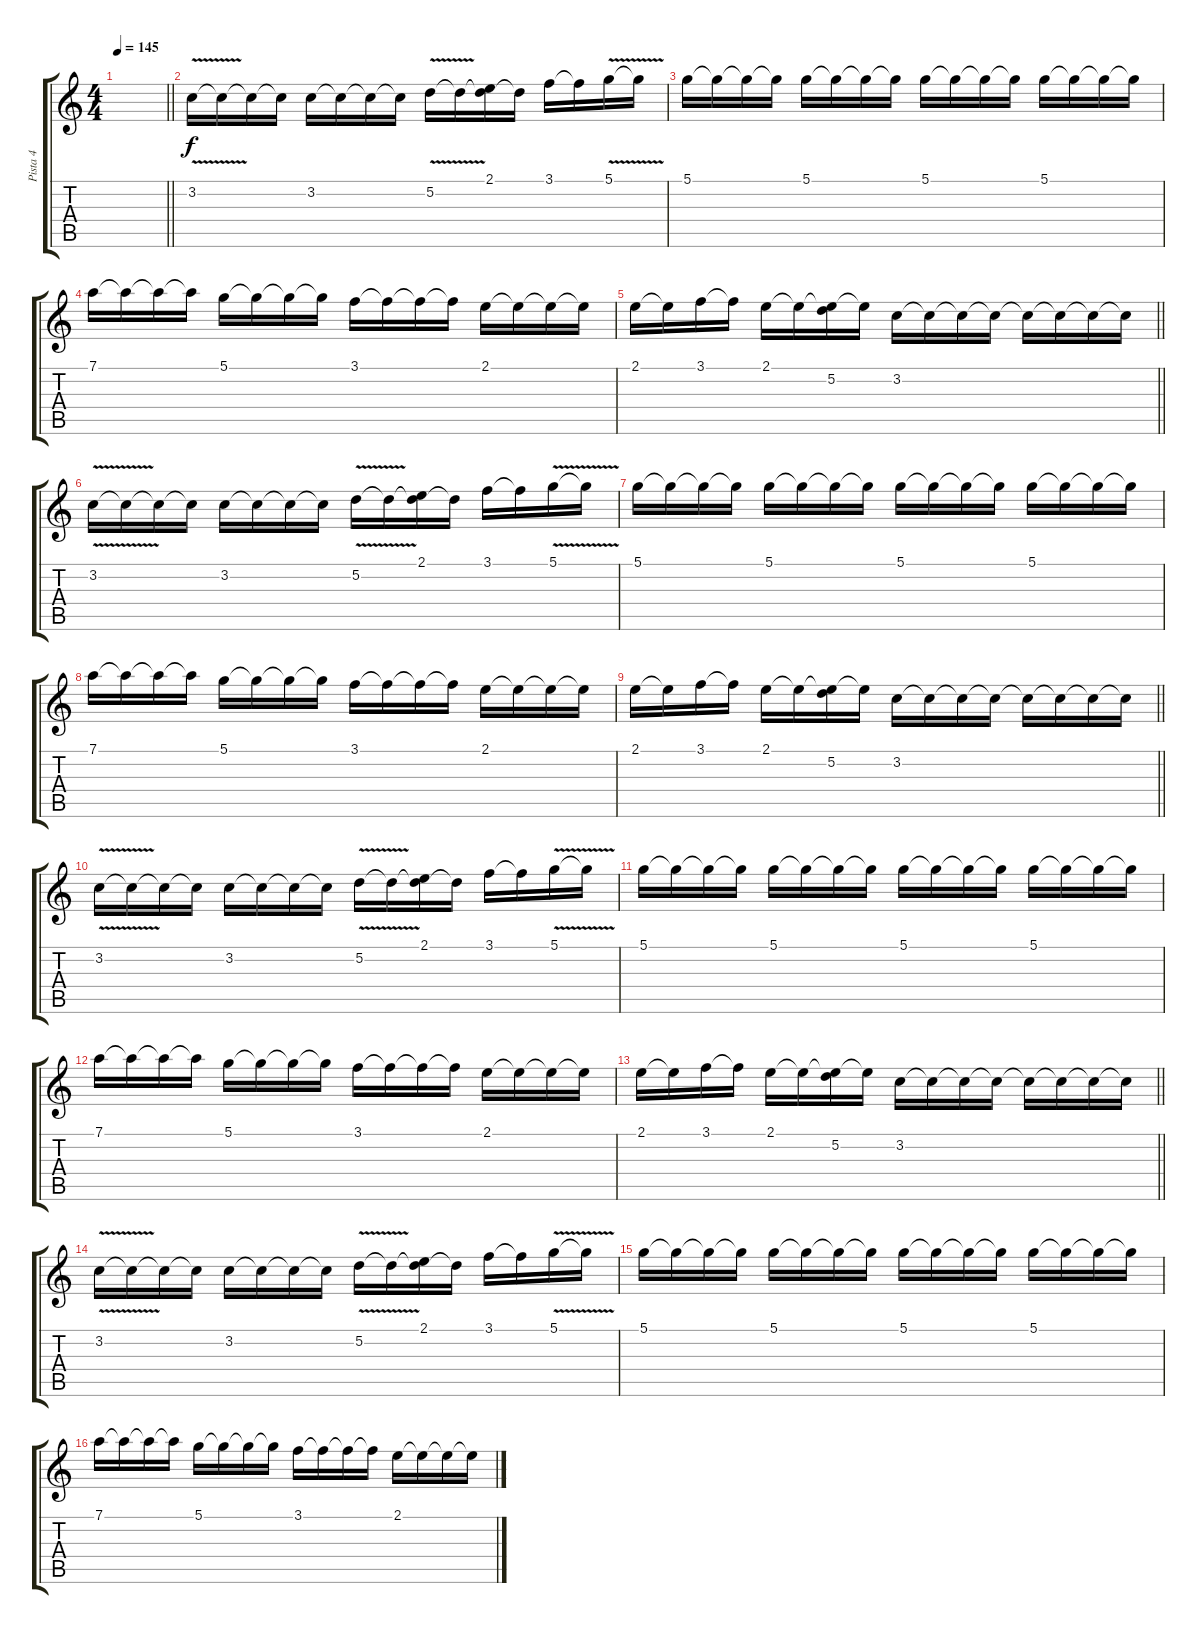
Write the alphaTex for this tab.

\track ("Pista 4" "Pista 4") {instrument electricguitarjazz}
\staff {score tabs}
\tuning (D4 A3 F3 C3 G2 D2) {hide}
\ts (4 4)
\tempo 145
\clef g2
\barLineRight lightlight
\ks c
|
\section ("" "")
3.2{v}.16 3.2{t}.16 3.2{t}.16 3.2{t}.16 3.2.16 3.2{t}.16 3.2{t}.16 3.2{t}.16 5.2{v}.16 5.2{t}.16 (2.1 5.2{t}).16 5.2{t}.16 3.1.16 3.1{t}.16 5.1{v}.16 5.1{t}.16 |
5.1.16 5.1{t}.16 5.1{t}.16 5.1{t}.16 5.1.16 5.1{t}.16 5.1{t}.16 5.1{t}.16 5.1.16 5.1{t}.16 5.1{t}.16 5.1{t}.16 5.1.16 5.1{t}.16 5.1{t}.16 5.1{t}.16 |
7.1.16 7.1{t}.16 7.1{t}.16 7.1{t}.16 5.1.16 5.1{t}.16 5.1{t}.16 5.1{t}.16 3.1.16 3.1{t}.16 3.1{t}.16 3.1{t}.16 2.1.16 2.1{t}.16 2.1{t}.16 2.1{t}.16 |
\barLineRight lightlight
2.1.16 2.1{t}.16 3.1.16 3.1{t}.16 2.1.16 2.1{t}.16 (2.1{t} 5.2).16 2.1{t}.16 3.2.16 3.2{t}.16 3.2{t}.16 3.2{t}.16 3.2{t}.16 3.2{t}.16 3.2{t}.16 3.2{t}.16 |
\section ("" "")
3.2{v}.16 3.2{t}.16 3.2{t}.16 3.2{t}.16 3.2.16 3.2{t}.16 3.2{t}.16 3.2{t}.16 5.2{v}.16 5.2{t}.16 (2.1 5.2{t}).16 5.2{t}.16 3.1.16 3.1{t}.16 5.1{v}.16 5.1{t}.16 |
5.1.16 5.1{t}.16 5.1{t}.16 5.1{t}.16 5.1.16 5.1{t}.16 5.1{t}.16 5.1{t}.16 5.1.16 5.1{t}.16 5.1{t}.16 5.1{t}.16 5.1.16 5.1{t}.16 5.1{t}.16 5.1{t}.16 |
7.1.16 7.1{t}.16 7.1{t}.16 7.1{t}.16 5.1.16 5.1{t}.16 5.1{t}.16 5.1{t}.16 3.1.16 3.1{t}.16 3.1{t}.16 3.1{t}.16 2.1.16 2.1{t}.16 2.1{t}.16 2.1{t}.16 |
\barLineRight lightlight
2.1.16 2.1{t}.16 3.1.16 3.1{t}.16 2.1.16 2.1{t}.16 (2.1{t} 5.2).16 2.1{t}.16 3.2.16 3.2{t}.16 3.2{t}.16 3.2{t}.16 3.2{t}.16 3.2{t}.16 3.2{t}.16 3.2{t}.16 |
\section ("" "")
3.2{v}.16 3.2{t}.16 3.2{t}.16 3.2{t}.16 3.2.16 3.2{t}.16 3.2{t}.16 3.2{t}.16 5.2{v}.16 5.2{t}.16 (2.1 5.2{t}).16 5.2{t}.16 3.1.16 3.1{t}.16 5.1{v}.16 5.1{t}.16 |
5.1.16 5.1{t}.16 5.1{t}.16 5.1{t}.16 5.1.16 5.1{t}.16 5.1{t}.16 5.1{t}.16 5.1.16 5.1{t}.16 5.1{t}.16 5.1{t}.16 5.1.16 5.1{t}.16 5.1{t}.16 5.1{t}.16 |
7.1.16 7.1{t}.16 7.1{t}.16 7.1{t}.16 5.1.16 5.1{t}.16 5.1{t}.16 5.1{t}.16 3.1.16 3.1{t}.16 3.1{t}.16 3.1{t}.16 2.1.16 2.1{t}.16 2.1{t}.16 2.1{t}.16 |
\barLineRight lightlight
2.1.16 2.1{t}.16 3.1.16 3.1{t}.16 2.1.16 2.1{t}.16 (2.1{t} 5.2).16 2.1{t}.16 3.2.16 3.2{t}.16 3.2{t}.16 3.2{t}.16 3.2{t}.16 3.2{t}.16 3.2{t}.16 3.2{t}.16 |
\section ("" "")
3.2{v}.16 3.2{t}.16 3.2{t}.16 3.2{t}.16 3.2.16 3.2{t}.16 3.2{t}.16 3.2{t}.16 5.2{v}.16 5.2{t}.16 (2.1 5.2{t}).16 5.2{t}.16 3.1.16 3.1{t}.16 5.1{v}.16 5.1{t}.16 |
5.1.16 5.1{t}.16 5.1{t}.16 5.1{t}.16 5.1.16 5.1{t}.16 5.1{t}.16 5.1{t}.16 5.1.16 5.1{t}.16 5.1{t}.16 5.1{t}.16 5.1.16 5.1{t}.16 5.1{t}.16 5.1{t}.16 |
7.1.16 7.1{t}.16 7.1{t}.16 7.1{t}.16 5.1.16 5.1{t}.16 5.1{t}.16 5.1{t}.16 3.1.16 3.1{t}.16 3.1{t}.16 3.1{t}.16 2.1.16 2.1{t}.16 2.1{t}.16 2.1{t}.16
